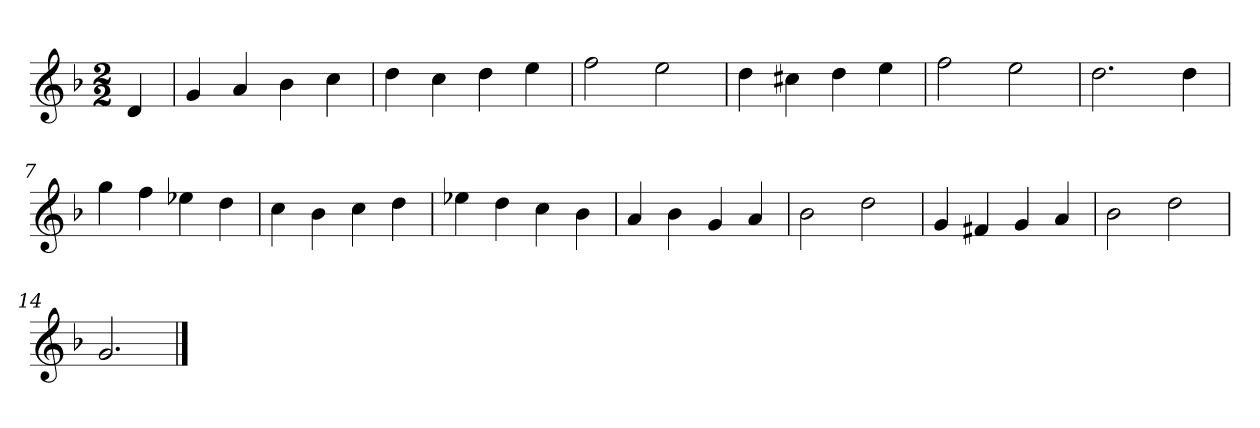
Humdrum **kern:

**kern
*part1
*staff1
*k[b-]
*M2/2
*MM120
=
4d
=1
4g
4a
4b-
4cc
=2
4dd
4cc
4dd
4ee
=3
2ff
2ee
=4
4dd
4cc#X
4dd
4ee
=5
2ff
2ee
=6
2.dd
4dd
=7
4gg
4ff
4ee-X
4dd
=8
4cc
4b-
4cc
4dd
=9
4ee-X
4dd
4cc
4b-
=10
4a
4b-
4g
4a
=11
2b-
2dd
=12
4g
4f#X
4g
4a
=13
2b-
2dd
=14
2.g
==
*-
